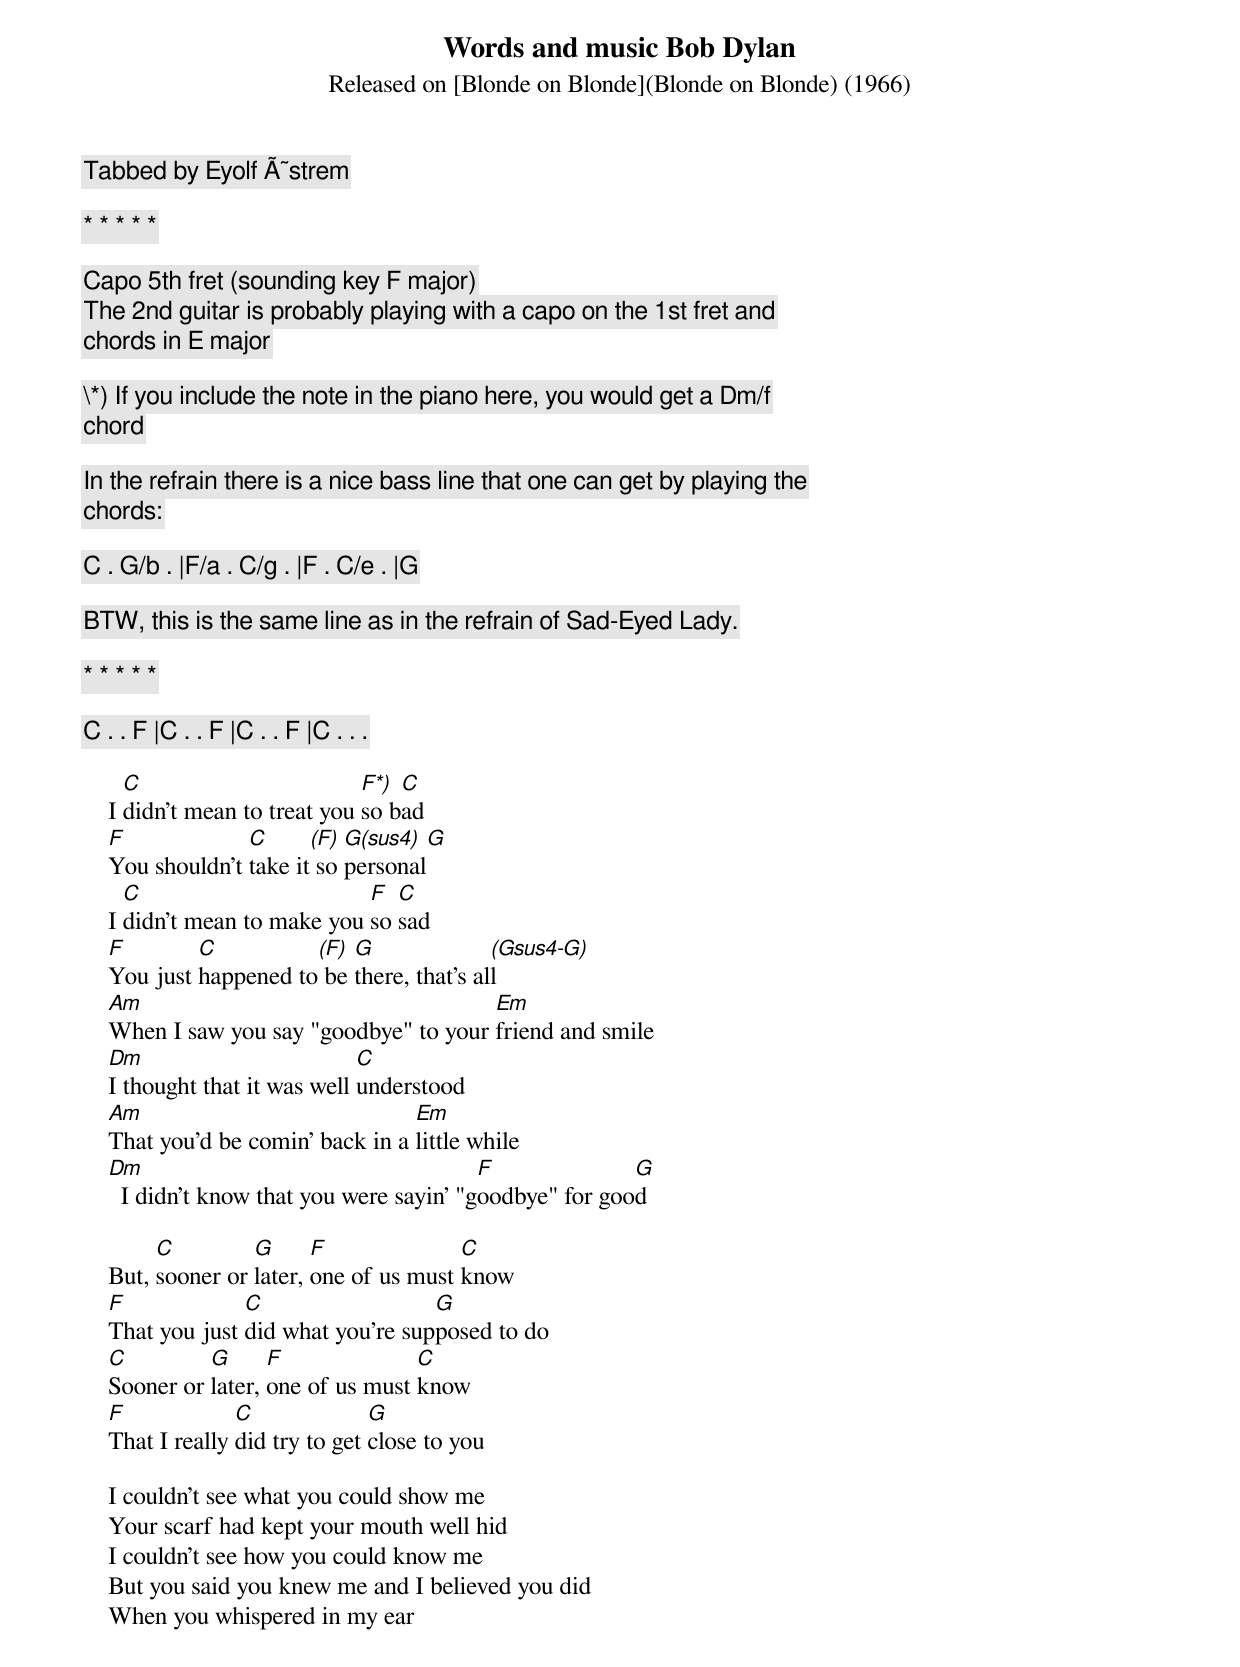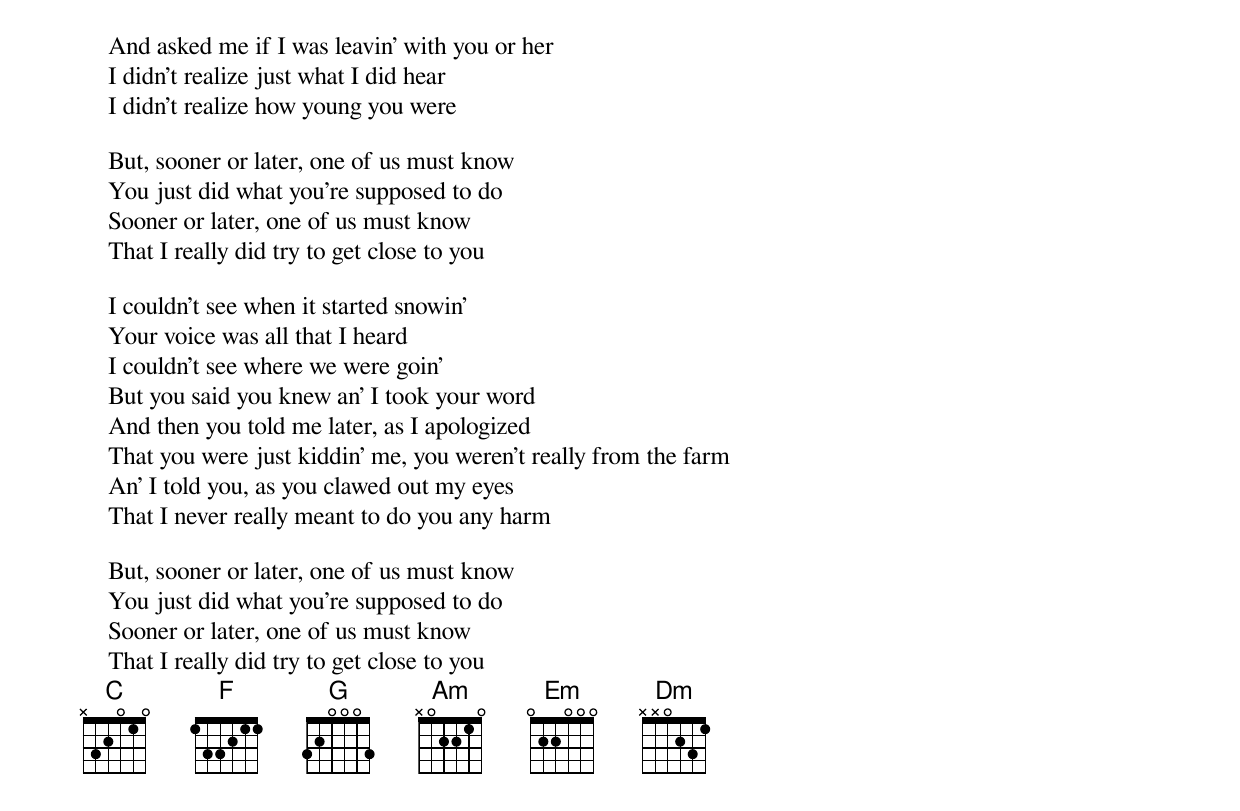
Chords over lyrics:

Words and music Bob Dylan
Released on [Blonde on Blonde](Blonde on Blonde) (1966)
Tabbed by Eyolf Ã˜strem

* * * * *

Capo 5th fret (sounding key F major)
The 2nd guitar is probably playing with a capo on the 1st fret and
chords in E major

\*) If you include the note in the piano here, you would get a Dm/f
chord

In the refrain there is a nice bass line that one can get by playing the
chords:

    C . G/b . |F/a . C/g . |F . C/e . |G

BTW, this is the same line as in the refrain of Sad-Eyed Lady.

* * * * *

    C . . F |C . . F |C . . F |C . . .

      C                        F*) C
    I didn't mean to treat you so bad
    F             C      (F) G(sus4)      G
    You shouldn't take it so personal
      C                       F  C
    I didn't mean to make you so sad
    F        C          (F) G               (Gsus4-G)
    You just happened to be there, that's all
    Am                                   Em
    When I saw you say "goodbye" to your friend and smile
    Dm                         C
    I thought that it was well understood
    Am                             Em
    That you'd be comin' back in a little while
    Dm                                     F              G
      I didn't know that you were sayin' "goodbye" for good

         C         G      F              C
    But, sooner or later, one of us must know
    F             C                  G
    That you just did what you're supposed to do
    C         G      F              C
    Sooner or later, one of us must know
    F             C              G
    That I really did try to get close to you

    I couldn't see what you could show me
    Your scarf had kept your mouth well hid
    I couldn't see how you could know me
    But you said you knew me and I believed you did
    When you whispered in my ear
    And asked me if I was leavin' with you or her
    I didn't realize just what I did hear
    I didn't realize how young you were

    But, sooner or later, one of us must know
    You just did what you're supposed to do
    Sooner or later, one of us must know
    That I really did try to get close to you

    I couldn't see when it started snowin'
    Your voice was all that I heard
    I couldn't see where we were goin'
    But you said you knew an' I took your word
    And then you told me later, as I apologized
    That you were just kiddin' me, you weren't really from the farm
    An' I told you, as you clawed out my eyes
    That I never really meant to do you any harm

    But, sooner or later, one of us must know
    You just did what you're supposed to do
    Sooner or later, one of us must know
    That I really did try to get close to you
